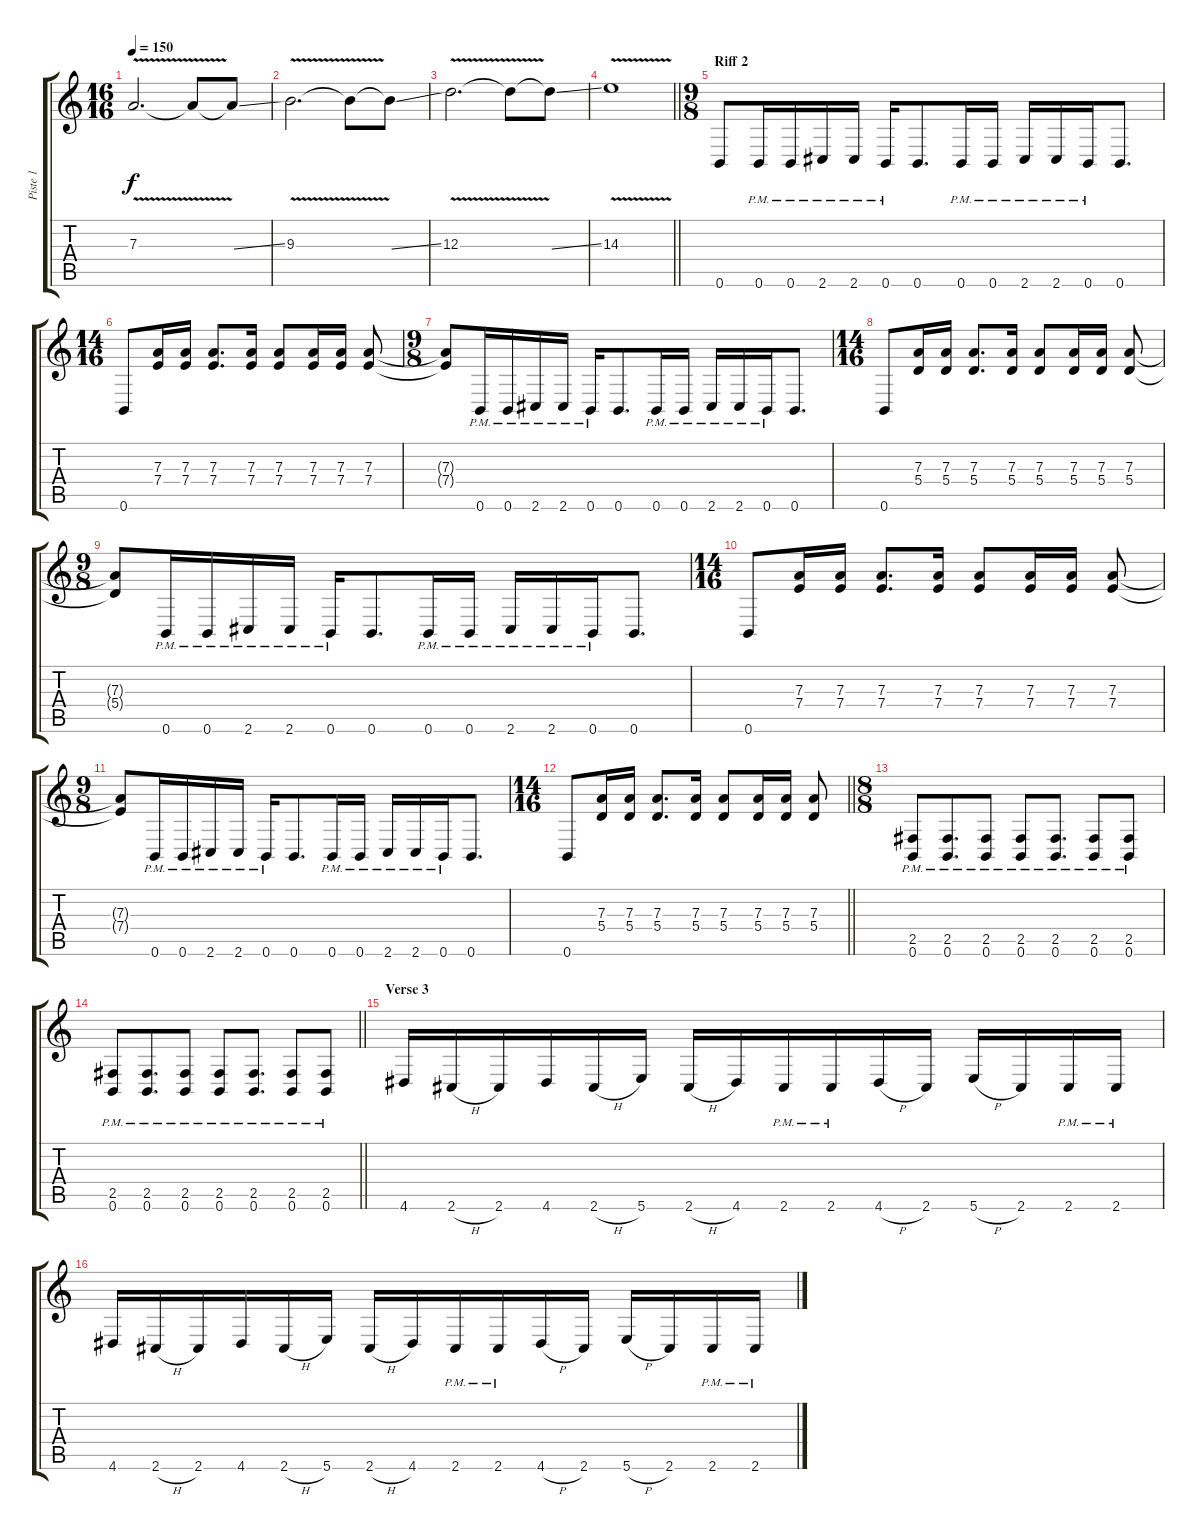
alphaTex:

\track ("Piste 1" "Piste 1") {instrument distortionguitar}
\staff {score tabs}
\tuning (B3 Gb3 D3 A2 E2 B1) {hide}
\ts (16 16)
\tempo 150
\clef g2
\ks c
7.3{v}.2{d dy f volume 14 balance 4} 7.3{t}.8 7.3{ss t}.8 |
9.3{v}.2{d volume 14 balance 4} 9.3{t}.8 9.3{ss t}.8 |
12.3{v}.2{d} 12.3{t}.8 12.3{ss t}.8 |
\barLineRight lightlight
14.3{v}.1 |
\ts (9 8)
\section ("" "Riff 2")
0.6.8 0.6{pm}.16 0.6{pm}.16 2.6{pm}.16 2.6{pm}.16 0.6{pm}.16 0.6.8{d} 0.6{pm}.16 0.6{pm}.16 2.6{pm}.16 2.6{pm}.16 0.6{pm}.16 0.6.8{d} |
\ts (14 16)
0.6.8 (7.3 7.4).16 (7.3 7.4).16 (7.3 7.4).8{d} (7.3 7.4).16 (7.3 7.4).8 (7.3 7.4).16 (7.3 7.4).16 (7.3 7.4).8 |
\ts (9 8)
(7.3{t} 7.4{t}).8 0.6{pm}.16 0.6{pm}.16 2.6{pm}.16 2.6{pm}.16 0.6{pm}.16 0.6.8{d} 0.6{pm}.16 0.6{pm}.16 2.6{pm}.16 2.6{pm}.16 0.6{pm}.16 0.6.8{d} |
\ts (14 16)
0.6.8 (7.3 5.4).16 (7.3 5.4).16 (7.3 5.4).8{d} (7.3 5.4).16 (7.3 5.4).8 (7.3 5.4).16 (7.3 5.4).16 (7.3 5.4).8 |
\ts (9 8)
(7.3{t} 5.4{t}).8 0.6{pm}.16 0.6{pm}.16 2.6{pm}.16 2.6{pm}.16 0.6{pm}.16 0.6.8{d} 0.6{pm}.16 0.6{pm}.16 2.6{pm}.16 2.6{pm}.16 0.6{pm}.16 0.6.8{d} |
\ts (14 16)
0.6.8 (7.3 7.4).16 (7.3 7.4).16 (7.3 7.4).8{d} (7.3 7.4).16 (7.3 7.4).8 (7.3 7.4).16 (7.3 7.4).16 (7.3 7.4).8 |
\ts (9 8)
(7.3{t} 7.4{t}).8 0.6{pm}.16 0.6{pm}.16 2.6{pm}.16 2.6{pm}.16 0.6{pm}.16 0.6.8{d} 0.6{pm}.16 0.6{pm}.16 2.6{pm}.16 2.6{pm}.16 0.6{pm}.16 0.6.8{d} |
\ts (14 16)
\barLineRight lightlight
0.6.8 (7.3 5.4).16 (7.3 5.4).16 (7.3 5.4).8{d} (7.3 5.4).16 (7.3 5.4).8 (7.3 5.4).16 (7.3 5.4).16 (7.3 5.4).8 |
\ts (8 8)
(2.5{pm} 0.6{pm}).8 (2.5{pm} 0.6{pm}).8{d} (2.5{pm} 0.6{pm}).8 (2.5{pm} 0.6{pm}).8 (2.5{pm} 0.6{pm}).8{d} (2.5{pm} 0.6{pm}).8 (2.5{pm} 0.6{pm}).8 |
\barLineRight lightlight
(2.5{pm} 0.6{pm}).8 (2.5{pm} 0.6{pm}).8{d} (2.5{pm} 0.6{pm}).8 (2.5{pm} 0.6{pm}).8 (2.5{pm} 0.6{pm}).8{d} (2.5{pm} 0.6{pm}).8 (2.5{pm} 0.6{pm}).8 |
\section ("" "Verse 3")
4.6.16 2.6{h}.16 2.6.16 4.6.16 2.6{h}.16 5.6.16 2.6{h}.16 4.6.16 2.6{pm}.16 2.6{pm}.16 4.6{h}.16 2.6.16 5.6{h}.16 2.6.16 2.6{pm}.16 2.6{pm}.16 |
4.6.16 2.6{h}.16 2.6.16 4.6.16 2.6{h}.16 5.6.16 2.6{h}.16 4.6.16 2.6{pm}.16 2.6{pm}.16 4.6{h}.16 2.6.16 5.6{h}.16 2.6.16 2.6{pm}.16 2.6{pm}.16
